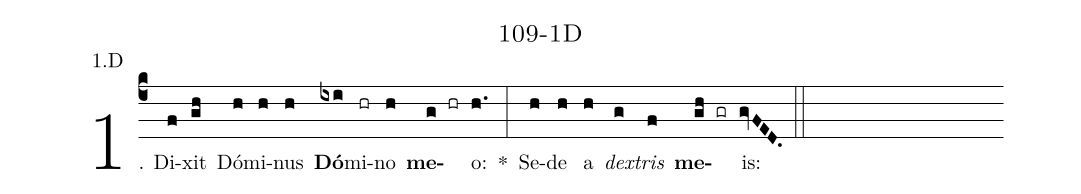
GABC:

name: 109-1D;
annotation: 1.D;
%%
(c4)1. Di(f)xit(gh) Dó(h)mi(h)nus(h) <b>Dó</b>(ixi)mi(hr)no(h) <b>me</b>(g hr)o:(h.) *(:) Se(h)de(h) a(h) <i>dex</i>(g)<i>tris</i>(f) <b>me</b>(gh gr)is:(gvFED.) (::)
